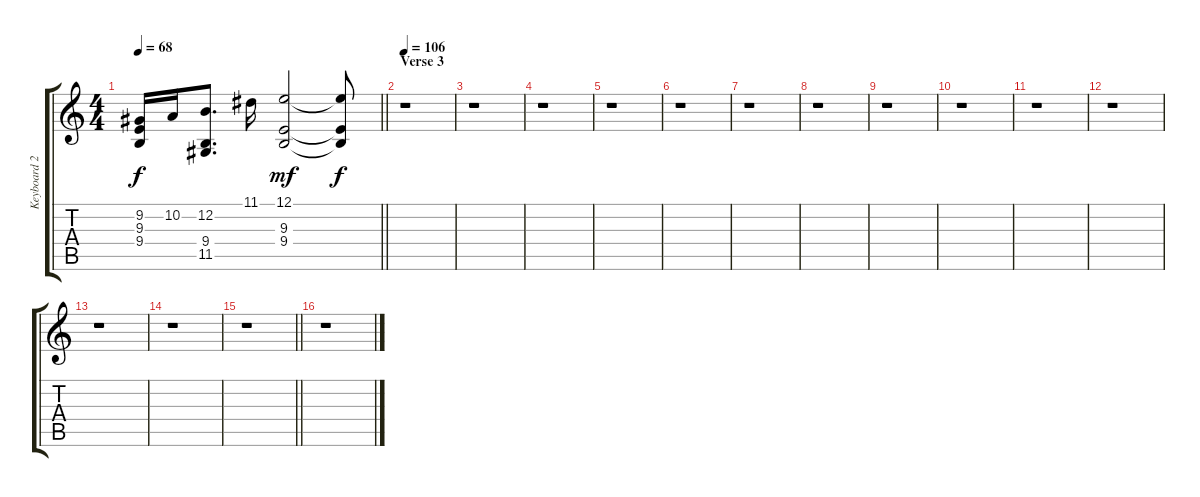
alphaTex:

\track ("Keyboard 2" "Keyboard 2") {instrument stringensemble1}
\staff {score tabs}
\tuning (E4 B3 G3 D3 A2 E2) {hide}
\ts (4 4)
\tempo 68
\clef g2
\barLineRight lightlight
\ks c
(9.2{t} 9.3{t} 9.4{t}).16{dy f} 10.2.16 (12.2 9.4 11.5).8{d} 11.1.16 (12.1 9.3 9.4).2{dy mf} (12.1{t} 9.3{t} 9.4{t}).8{dy f} |
\section ("" "Verse 3")
\tempo 106
r.1 |
r.1 |
r.1 |
r.1 |
r.1 |
r.1 |
r.1 |
r.1 |
r.1 |
r.1 |
r.1 |
r.1 |
r.1 |
\barLineRight lightlight
r.1 |
r.1
